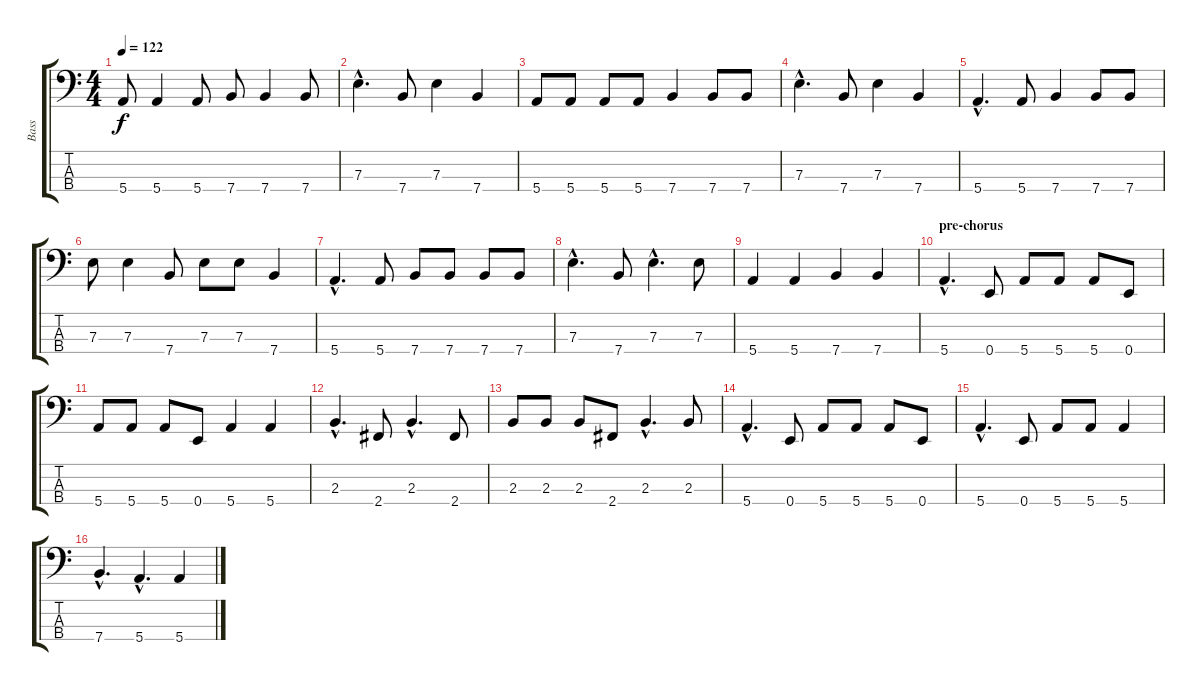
\track ("Bass" "Bass") {instrument electricbasspick}
\staff {score tabs}
\tuning (G2 D2 A1 E1) {hide}
\ts (4 4)
\tempo 122
\clef f4
\ks c
5.4.8{dy f} 5.4.4 5.4.8 7.4.8 7.4.4 7.4.8 |
7.3{hac}.4{d} 7.4.8 7.3.4 7.4.4 |
5.4.8 5.4.8 5.4.8 5.4.8 7.4.4 7.4.8 7.4.8 |
7.3{hac}.4{d} 7.4.8 7.3.4 7.4.4 |
5.4{hac}.4{d} 5.4.8 7.4.4 7.4.8 7.4.8 |
7.3.8 7.3.4 7.4.8 7.3.8 7.3.8 7.4.4 |
5.4{hac}.4{d} 5.4.8 7.4.8 7.4.8 7.4.8 7.4.8 |
7.3{hac}.4{d} 7.4.8 7.3{hac}.4{d} 7.3.8 |
5.4.4 5.4.4 7.4.4 7.4.4 |
\section ("" "pre-chorus")
5.4{hac}.4{d} 0.4.8 5.4.8 5.4.8 5.4.8 0.4.8 |
5.4.8 5.4.8 5.4.8 0.4.8 5.4.4 5.4.4 |
2.3{hac}.4{d} 2.4.8 2.3{hac}.4{d} 2.4.8 |
2.3.8 2.3.8 2.3.8 2.4.8 2.3{hac}.4{d} 2.3.8 |
5.4{hac}.4{d} 0.4.8 5.4.8 5.4.8 5.4.8 0.4.8 |
5.4{hac}.4{d} 0.4.8 5.4.8 5.4.8 5.4.4 |
7.4{hac}.4{d} 5.4{hac}.4{d} 5.4.4
